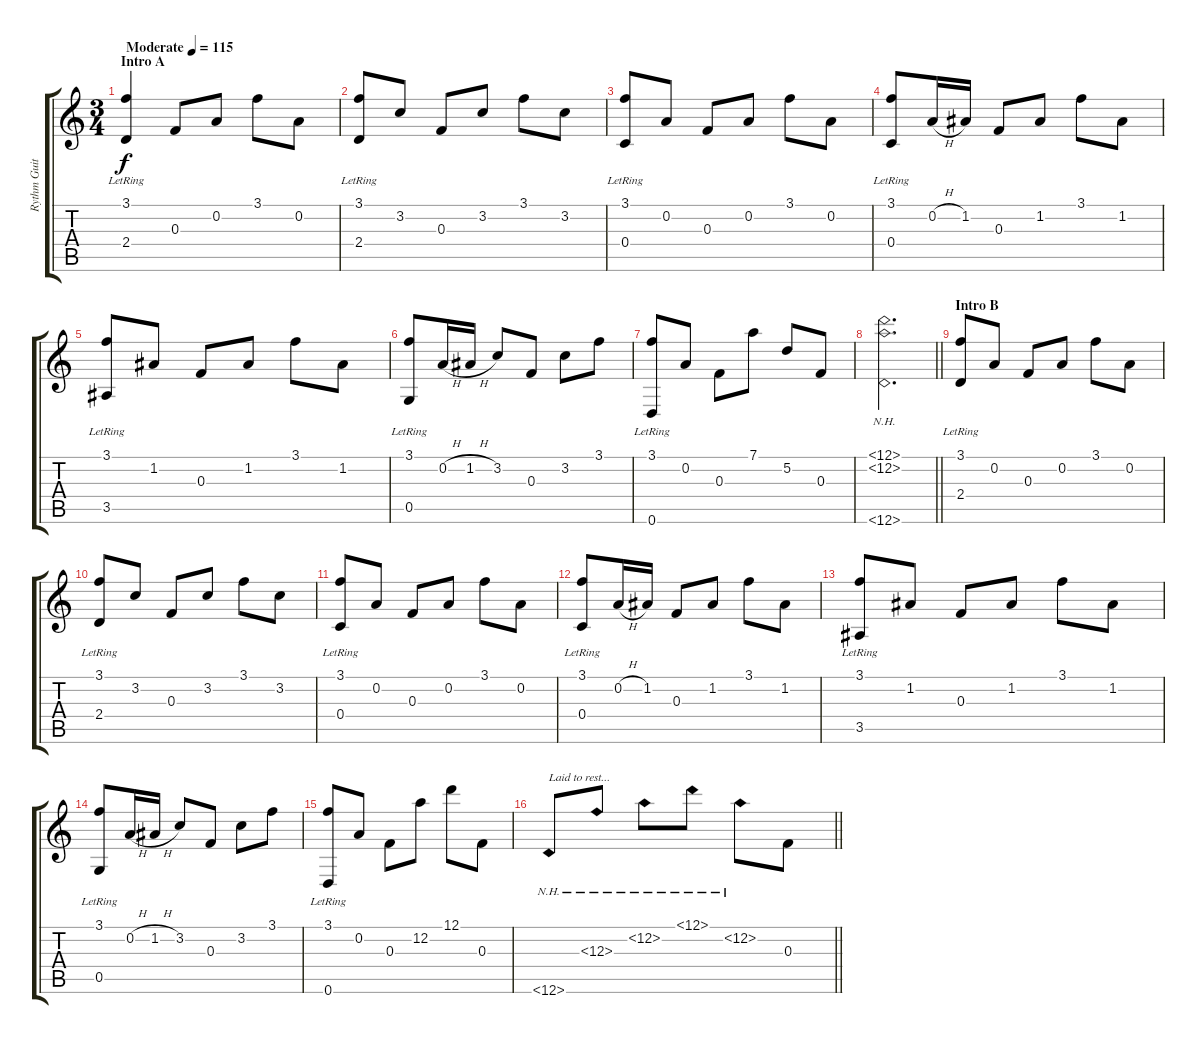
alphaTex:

\track ("Rythm Guitar" "Rythm Guit") {instrument acousticguitarnylon}
\staff {score tabs}
\tuning (D4 A3 F3 C3 G2 D2) {hide}
\ts (3 4)
\section ("" "Intro A")
\tempo (115 "Moderate")
\clef g2
\ks c
(3.1 2.4{lr}).4{dy f instrument acousticguitarnylon} 0.3.8 0.2.8 3.1.8 0.2.8 |
(3.1 2.4{lr}).8 3.2.8 0.3.8 3.2.8 3.1.8 3.2.8 |
(3.1 0.4{lr}).8 0.2.8 0.3.8 0.2.8 3.1.8 0.2.8 |
(3.1 0.4{lr}).8 0.2{h}.16 1.2.16 0.3.8 1.2.8 3.1.8 1.2.8 |
(3.1 3.5{lr}).8 1.2.8 0.3.8 1.2.8 3.1.8 1.2.8 |
(3.1 0.5{lr}).8 0.2{h}.16 1.2{h}.16 3.2.8 0.3.8 3.2.8 3.1.8 |
(3.1 0.6{lr}).8 0.2.8 0.3.8 7.1.8 5.2.8 0.3.8 |
\barLineRight lightlight
(12.1{nh} 12.2{nh} 12.6{nh}).2{d} |
\section ("" "Intro B")
(3.1 2.4{lr}).8 0.2.8 0.3.8 0.2.8 3.1.8 0.2.8 |
(3.1 2.4{lr}).8 3.2.8 0.3.8 3.2.8 3.1.8 3.2.8 |
(3.1 0.4{lr}).8 0.2.8 0.3.8 0.2.8 3.1.8 0.2.8 |
(3.1 0.4{lr}).8 0.2{h}.16 1.2.16 0.3.8 1.2.8 3.1.8 1.2.8 |
(3.1 3.5{lr}).8 1.2.8 0.3.8 1.2.8 3.1.8 1.2.8 |
(3.1 0.5{lr}).8 0.2{h}.16 1.2{h}.16 3.2.8 0.3.8 3.2.8 3.1.8 |
(3.1 0.6{lr}).8 0.2.8 0.3.8 12.2.8 12.1.8 0.3.8 |
\barLineRight lightlight
12.6{nh}.8{txt "Laid to rest..."} 12.3{nh}.8 12.2{nh}.8 12.1{nh}.8 12.2{nh}.8 0.3.8
